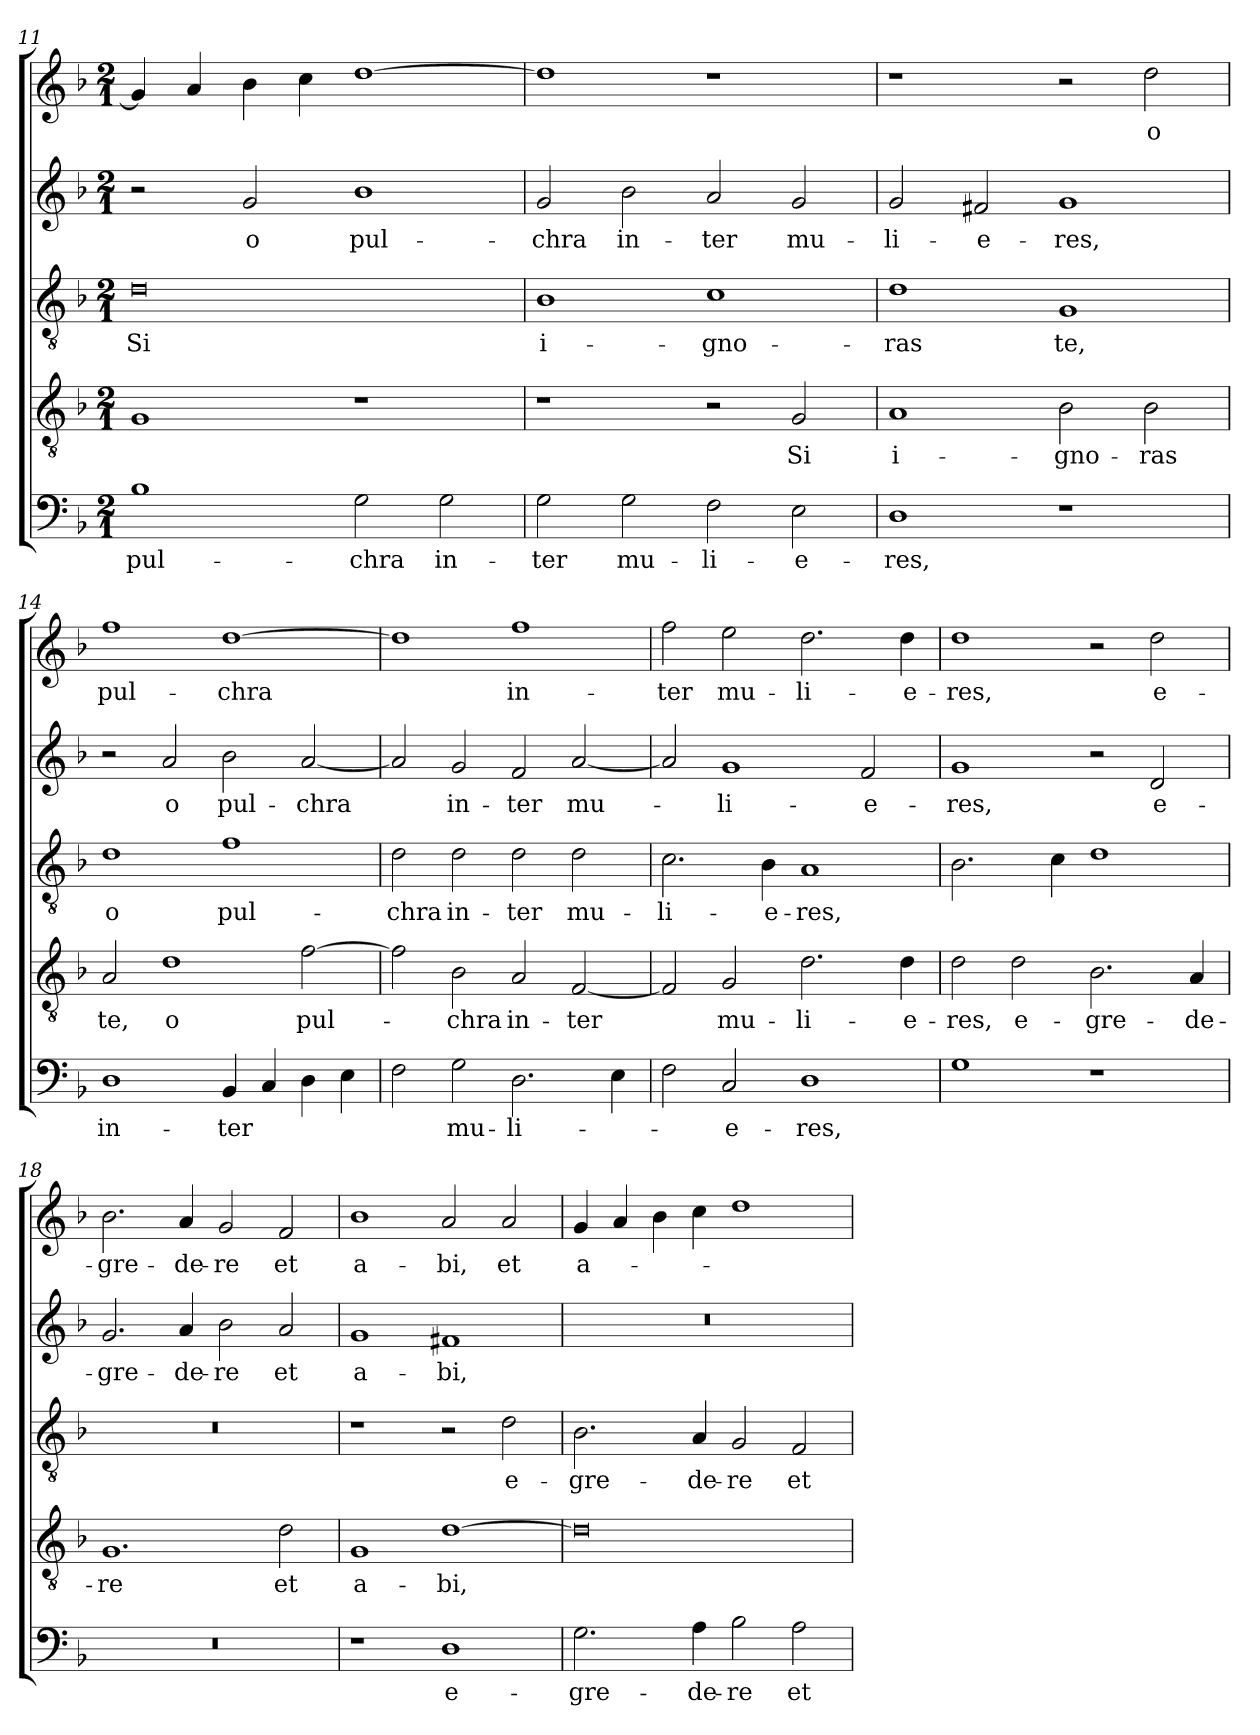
**kern	**text	**kern	**text	**kern	**text	**kern	**text	**kern	**text
*part5	*part5	*part4	*part4	*part3	*part3	*part2	*part2	*part1	*part1
*staff5	*staff5	*staff4	*staff4	*staff3	*staff3	*staff2	*staff2	*staff1	*staff1
*clefF4	*	*clefGv2	*	*clefGv2	*	*clefG2	*	*clefG2	*
*k[b-]	*	*k[b-]	*	*k[b-]	*	*k[b-]	*	*k[b-]	*
*F:	*	*F:	*	*F:	*	*F:	*	*F:	*
*M2/1	*	*M2/1	*	*M2/1	*	*M2/1	*	*M2/1	*
=11	=11	=11	=11	=11	=11	=11	=11	=11	=11
!	!LO:LY:b	!	!	!	!LO:LY:b	!	!	!	!
1B-	pul-	1G	.	0d	Si	2r	.	4g/]	.
.	.	.	.	.	.	.	.	4a/	.
!	!	!	!	!	!	!	!LO:LY:b	!	!
.	.	.	.	.	.	2g/	o	4b-\	.
.	.	.	.	.	.	.	.	4cc\	.
!	!LO:LY:b	!	!	!	!	!	!LO:LY:b	!	!
2G\	-chra	1r	.	.	.	1b-	pul-	[1dd	.
!	!LO:LY:b	!	!	!	!	!	!	!	!
2G\	in-	.	.	.	.	.	.	.	.
=12	=12	=12	=12	=12	=12	=12	=12	=12	=12
!	!LO:LY:b	!	!	!	!LO:LY:b	!	!LO:LY:b	!	!
2G\	-ter	1r	.	1B-	i-	2g/	-chra	1dd]	.
!	!LO:LY:b	!	!	!	!	!	!LO:LY:b	!	!
2G\	mu-	.	.	.	.	2b-\	in-	.	.
!	!LO:LY:b	!	!	!	!LO:LY:b	!	!LO:LY:b	!	!
2F\	-li-	2r	.	1c	-gno-	2a/	-ter	1r	.
!	!LO:LY:b	!	!LO:LY:b	!	!	!	!LO:LY:b	!	!
2E\	-e-	2G/	Si	.	.	2g/	mu-	.	.
=13	=13	=13	=13	=13	=13	=13	=13	=13	=13
!	!LO:LY:b	!	!LO:LY:b	!	!LO:LY:b	!	!LO:LY:b	!	!
1D	-res,	1A	i-	1d	-ras	2g/	-li-	1r	.
!	!	!	!	!	!	!	!LO:LY:b	!	!
.	.	.	.	.	.	2f#/	-e-	.	.
!	!	!	!LO:LY:b	!	!LO:LY:b	!	!LO:LY:b	!	!
1r	.	2B-\	-gno-	1G	te,	1g	-res,	2r	.
!	!	!	!LO:LY:b	!	!	!	!	!	!LO:LY:b
.	.	2B-\	-ras	.	.	.	.	2dd\	o
=14	=14	=14	=14	=14	=14	=14	=14	=14	=14
!	!LO:LY:b	!	!LO:LY:b	!	!LO:LY:b	!	!	!	!LO:LY:b
1D	in-	2A/	te,	1d	o	2r	.	1ff	pul-
!	!	!	!LO:LY:b	!	!	!	!LO:LY:b	!	!
.	.	1d	o	.	.	2a/	o	.	.
!	!LO:LY:b	!	!	!	!LO:LY:b	!	!LO:LY:b	!	!LO:LY:b
4BB-/	-ter	.	.	1f	pul-	2b-\	pul-	[1dd	-chra
4C/	.	.	.	.	.	.	.	.	.
!	!	!	!LO:LY:b	!	!	!	!LO:LY:b	!	!
4D\	.	[2f\	pul-	.	.	[2a/	-chra	.	.
4E\	.	.	.	.	.	.	.	.	.
!!LO:LB:g=z
=15	=15	=15	=15	=15	=15	=15	=15	=15	=15
!	!	!	!	!	!LO:LY:b	!	!	!	!
2F\	.	2f\]	.	2d\	-chra	2a/]	.	1dd]	.
!	!LO:LY:b	!	!LO:LY:b	!	!LO:LY:b	!	!LO:LY:b	!	!
2G\	mu-	2B-\	-chra	2d\	in-	2g/	in-	.	.
!	!LO:LY:b	!	!LO:LY:b	!	!LO:LY:b	!	!LO:LY:b	!	!LO:LY:b
2.D\	-li-	2A/	in-	2d\	-ter	2f/	-ter	1ff	in-
!	!	!	!LO:LY:b	!	!LO:LY:b	!	!LO:LY:b	!	!
.	.	[2F/	-ter	2d\	mu-	[2a/	mu-	.	.
4E\	.	.	.	.	.	.	.	.	.
=16	=16	=16	=16	=16	=16	=16	=16	=16	=16
!	!	!	!	!	!LO:LY:b	!	!	!	!LO:LY:b
2F\	.	2F/]	.	2.c\	-li-	2a/]	.	2ff\	-ter
!	!LO:LY:b	!	!LO:LY:b	!	!	!	!LO:LY:b	!	!LO:LY:b
2C/	-e-	2G/	mu-	.	.	1g	-li-	2ee\	mu-
!	!	!	!	!	!LO:LY:b	!	!	!	!
.	.	.	.	4B-\	-e-	.	.	.	.
!	!LO:LY:b	!	!LO:LY:b	!	!LO:LY:b	!	!	!	!LO:LY:b
1D	-res,	2.d\	-li-	1A	-res,	.	.	2.dd\	-li-
!	!	!	!	!	!	!	!LO:LY:b	!	!
.	.	.	.	.	.	2f/	-e-	.	.
!	!	!	!LO:LY:b	!	!	!	!	!	!LO:LY:b
.	.	4d\	-e-	.	.	.	.	4dd\	-e-
=17	=17	=17	=17	=17	=17	=17	=17	=17	=17
!	!	!	!LO:LY:b	!	!	!	!LO:LY:b	!	!LO:LY:b
1G	.	2d\	-res,	2.B-\	.	1g	-res,	1dd	-res,
!	!	!	!LO:LY:b	!	!	!	!	!	!
.	.	2d\	e-	.	.	.	.	.	.
.	.	.	.	4c\	.	.	.	.	.
!	!	!	!LO:LY:b	!	!	!	!	!	!
1r	.	2.B-\	-gre-	1d	.	2r	.	2r	.
!	!	!	!	!	!	!	!LO:LY:b	!	!LO:LY:b
.	.	.	.	.	.	2d/	e-	2dd\	e-
!	!	!	!LO:LY:b	!	!	!	!	!	!
.	.	4A/	-de-	.	.	.	.	.	.
=18	=18	=18	=18	=18	=18	=18	=18	=18	=18
!	!	!	!LO:LY:b	!	!	!	!LO:LY:b	!	!LO:LY:b
0r	.	1.G	-re	0r	.	2.g/	-gre-	2.b-\	-gre-
!	!	!	!	!	!	!	!LO:LY:b	!	!LO:LY:b
.	.	.	.	.	.	4a/	-de-	4a/	-de-
!	!	!	!	!	!	!	!LO:LY:b	!	!LO:LY:b
.	.	.	.	.	.	2b-\	-re	2g/	-re
!	!	!	!LO:LY:b	!	!	!	!LO:LY:b	!	!LO:LY:b
.	.	2d\	et	.	.	2a/	et	2f/	et
=19	=19	=19	=19	=19	=19	=19	=19	=19	=19
!	!	!	!LO:LY:b	!	!	!	!LO:LY:b	!	!LO:LY:b
1r	.	1G	a-	1r	.	1g	a-	1b-	a-
!	!LO:LY:b	!	!LO:LY:b	!	!	!	!LO:LY:b	!	!LO:LY:b
1D	e-	[1d	-bi,	2r	.	1f#X	-bi,	2a/	-bi,
!	!	!	!	!	!LO:LY:b	!	!	!	!LO:LY:b
.	.	.	.	2d\	e-	.	.	2a/	et
=20	=20	=20	=20	=20	=20	=20	=20	=20	=20
!	!LO:LY:b	!	!	!	!LO:LY:b	!	!	!	!LO:LY:b
2.G\	-gre-	0d]	.	2.B-\	-gre-	0r	.	4g/	a-
.	.	.	.	.	.	.	.	4a/	.
.	.	.	.	.	.	.	.	4b-\	.
!	!LO:LY:b	!	!	!	!LO:LY:b	!	!	!	!
4A\	-de-	.	.	4A/	-de-	.	.	4cc\	.
!	!LO:LY:b	!	!	!	!LO:LY:b	!	!	!	!
2B-\	-re	.	.	2G/	-re	.	.	1dd	.
!	!LO:LY:b	!	!	!	!LO:LY:b	!	!	!	!
2A\	et	.	.	2F/	et	.	.	.	.
=	=	=	=	=	=	=	=	=	=
*-	*-	*-	*-	*-	*-	*-	*-	*-	*-
